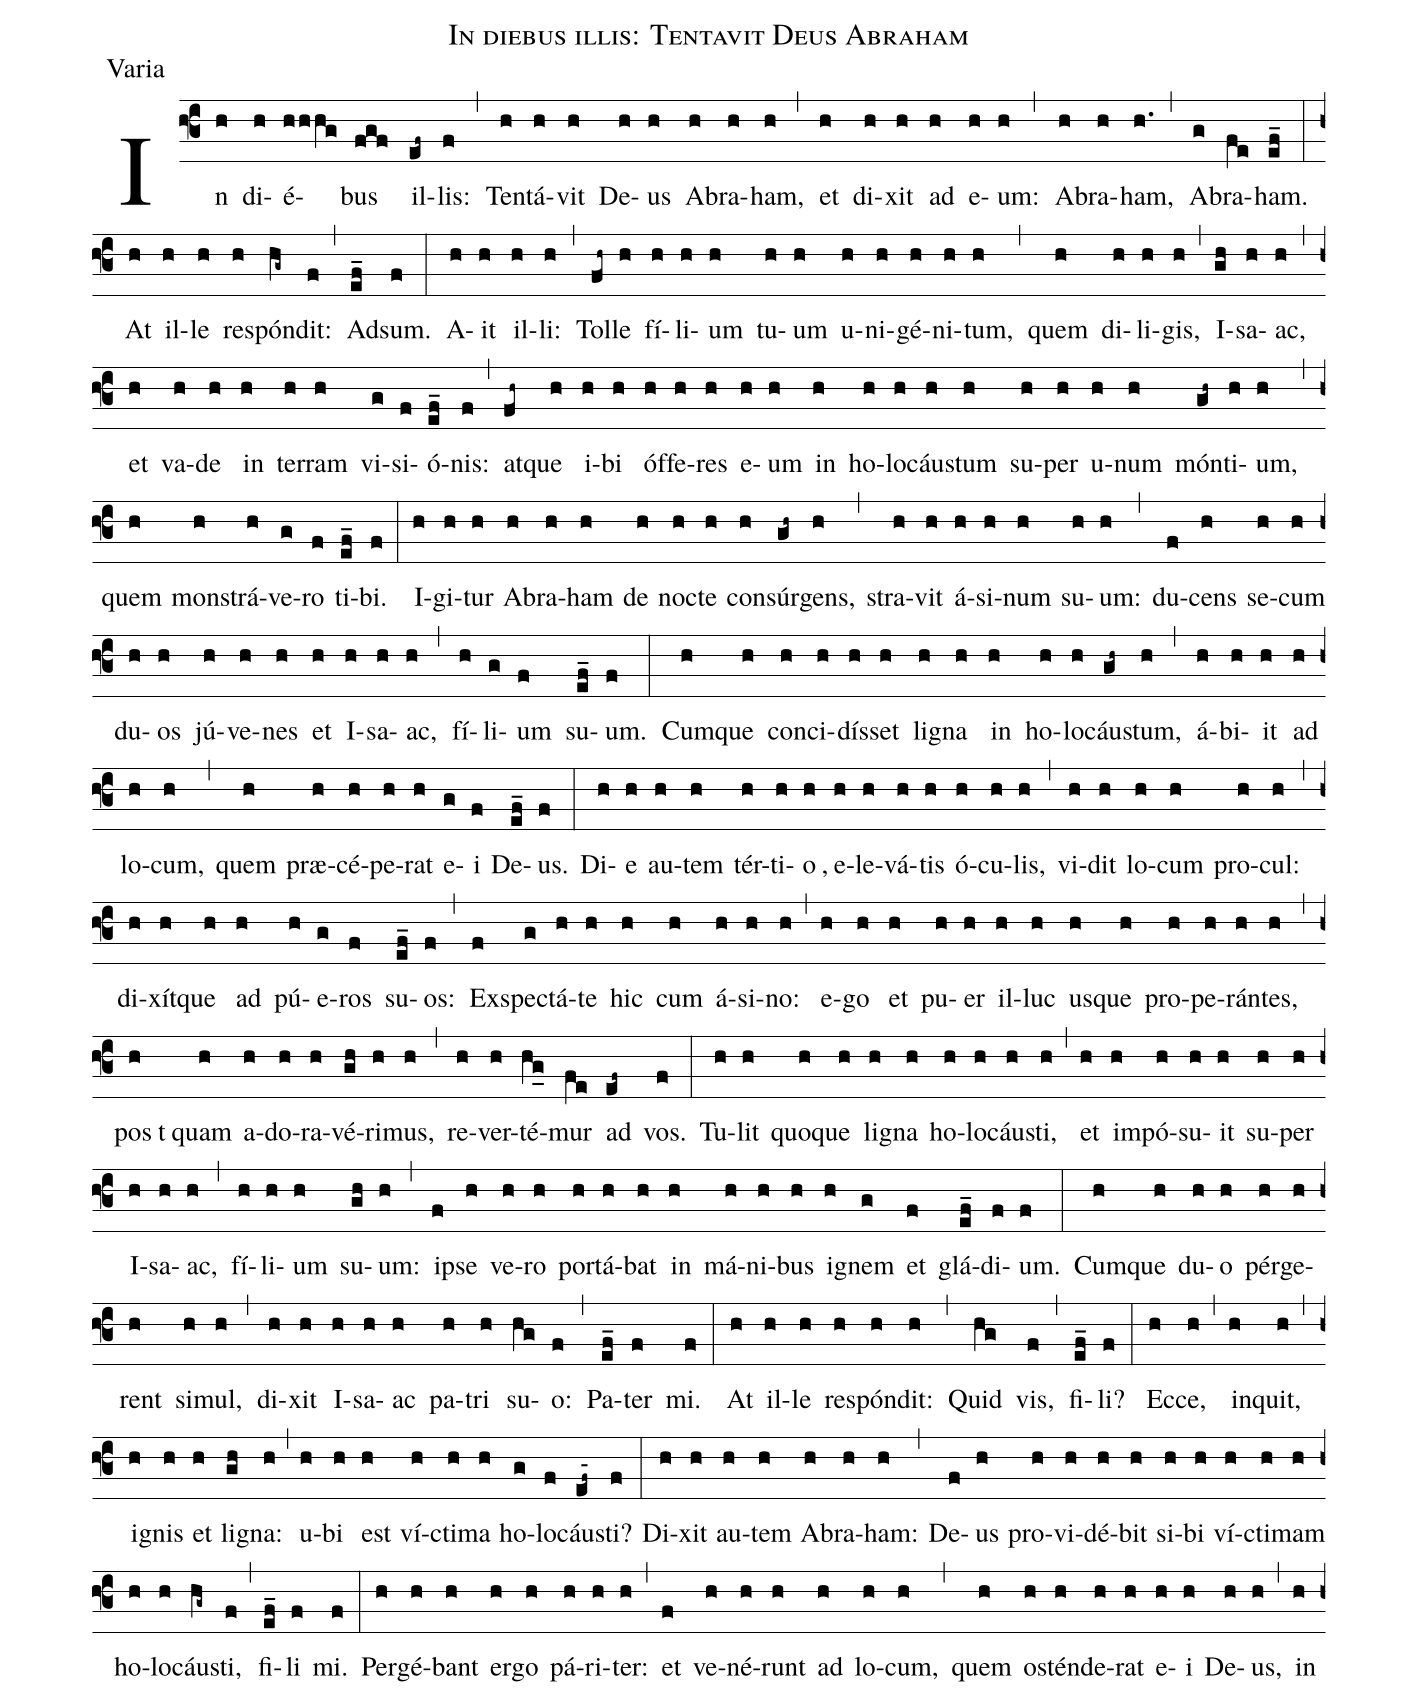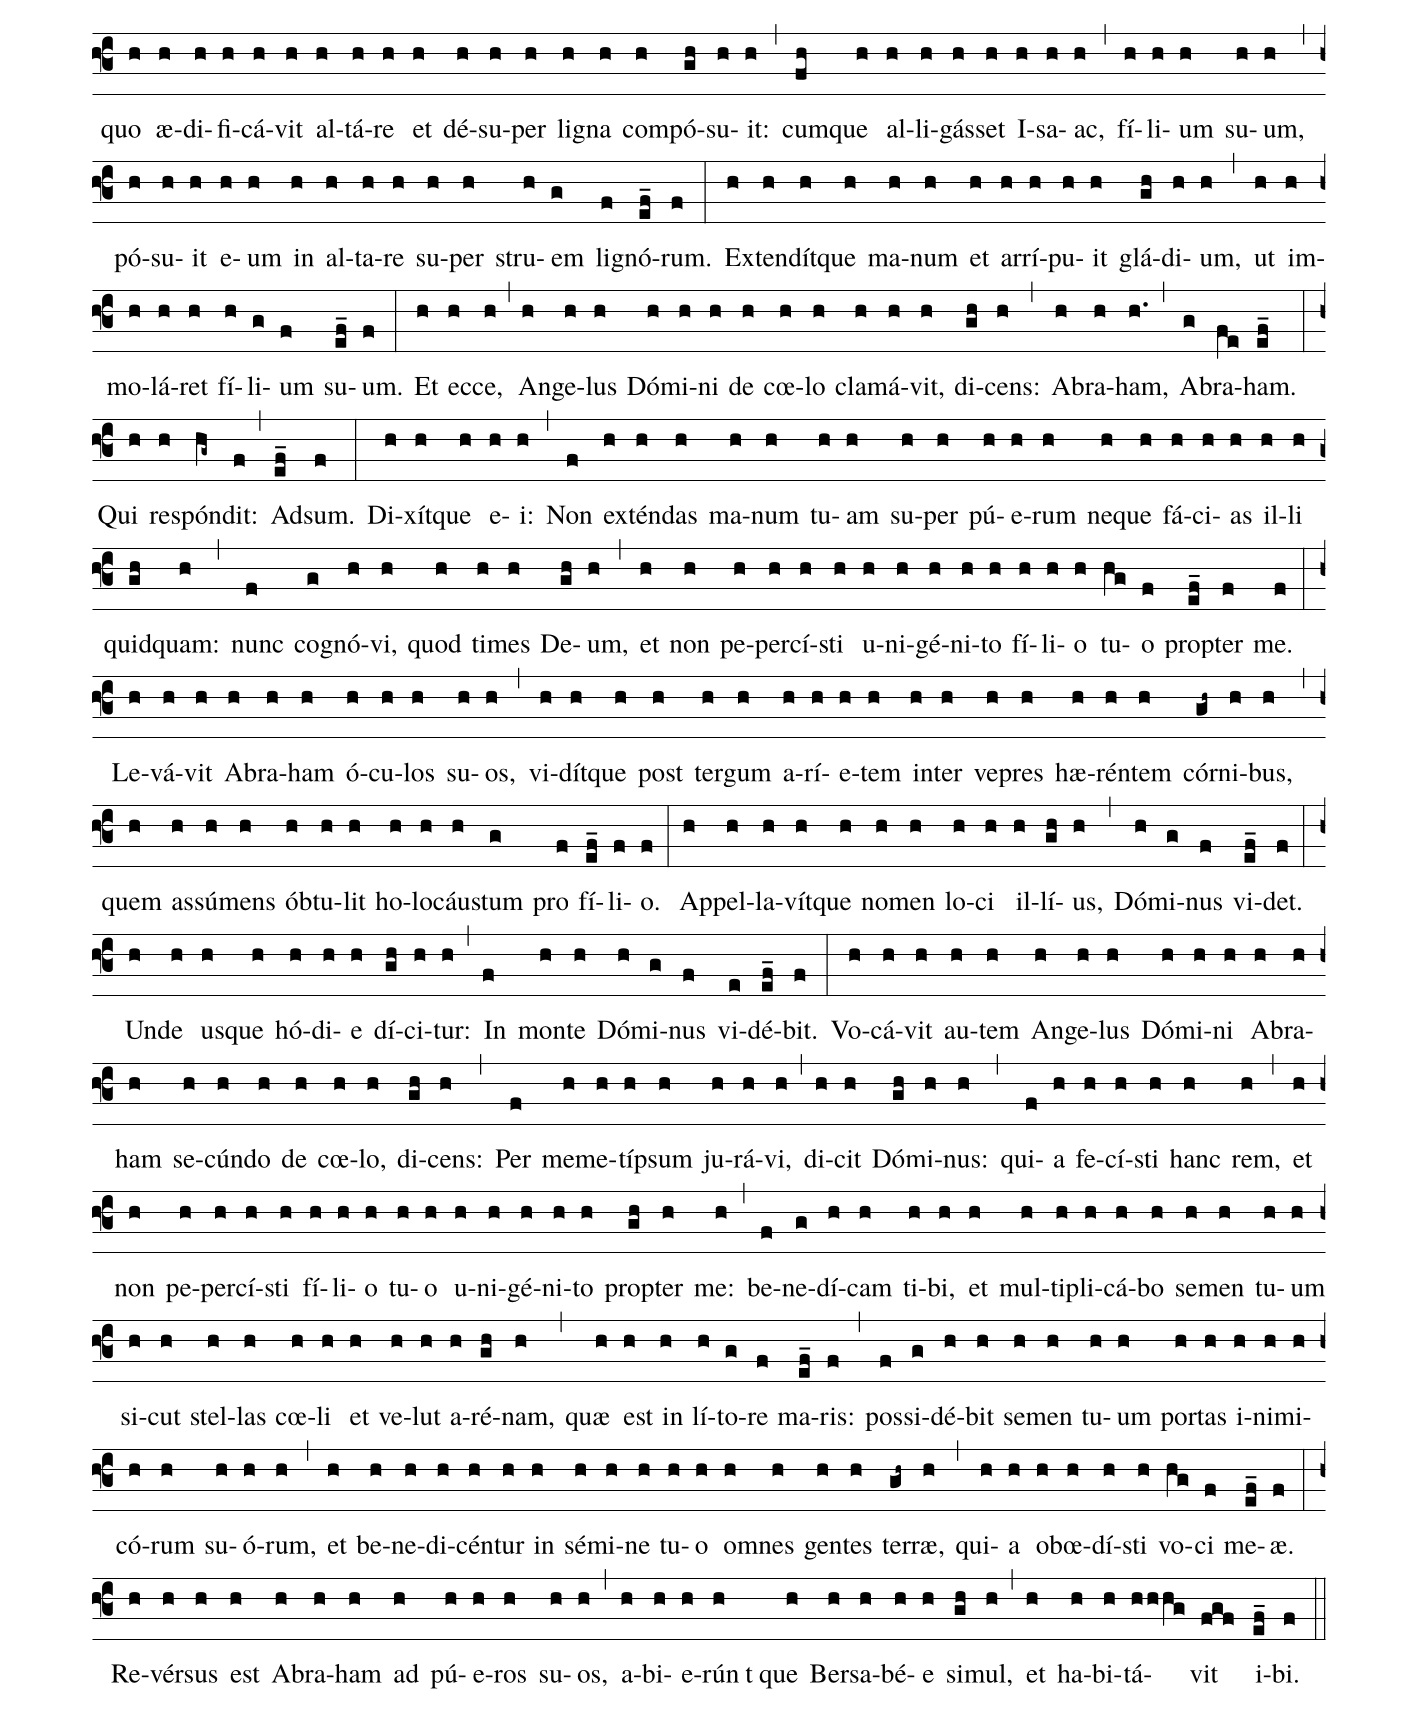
name:In diebus illis: Tentavit Deus Abraham;
office-part:Varia;
%%
(f3)In(h) di(h)é(hhhg)bus(fgf) il(ef~)lis:(f) (,) Ten(h)tá(h)vit(h) De(h)us(h) A(h)bra(h)ham,(h) (,) et(h) di(h)xit(h) ad(h) e(h)um:(h) (,) A(h)bra(h)ham,(h.) (,) A(g)bra(fe)ham.(ef_) (:) At(h) il(h)le(h) re(h)spón(hg~)dit:(f) (,) Ad(ef_)sum.(f) (:) A(h)it(h) il(h)li:(h) (,) Tol(fh~)le(h) fí(h)li(h)um(h) tu(h)um(h) u(h)ni(h)gé(h)ni(h)tum,(h) (,) quem(h) di(h)li(h)gis,(h) (,) I(gh)sa(h)ac,(h) (,) et(h) va(h)de(h) in(h) ter(h)ram(h) vi(g)si(f)ó(ef_)nis:(f) (,) at(fh~)que(h) i(h)bi(h) óf(h)fe(h)res(h) e(h)um(h) in(h) ho(h)lo(h)cáu(h)stum(h) su(h)per(h) u(h)num(h) món(gh~)ti(h)um,(h) (,) quem(h) mon(h)strá(h)ve(g)ro(f) ti(ef_)bi.(f) (:) I(h)gi(h)tur(h) A(h)bra(h)ham(h) de(h) no(h)cte(h) con(h)súr(gh~)gens,(h) (,) stra(h)vit(h) á(h)si(h)num(h) su(h)um:(h) (,) du(f)cens(h) se(h)cum(h) du(h)os(h) jú(h)ve(h)nes(h) et(h) I(h)sa(h)ac,(h) (,) fí(h)li(g)um(f) su(ef_)um.(f) (:) Cum(h)que(h) con(h)ci(h)dís(h)set(h) li(h)gna(h) in(h) ho(h)lo(h)cáu(gh~)stum,(h) (,) á(h)bi(h)it(h) ad(h) lo(h)cum,(h) (,) quem(h) præ(h)cé(h)pe(h)rat(h) e(g)i(f) De(ef_)us.(f) (:) Di(h)e(h) au(h)tem(h) tér(h)ti(h)o(h) ,()e(h)le(h)vá(h)tis(h) ó(h)cu(h)lis,(h) (,) vi(h)dit(h) lo(h)cum(h) pro(h)cul:(h) (,) di(h)xít(h)que(h) ad(h) pú(h)e(g)ros(f) su(ef_)os:(f) (,) Ex(f)spe(g)ctá(h)te(h) hic(h) cum(h) á(h)si(h)no:(h) (,) e(h)go(h) et(h) pu(h)er(h) il(h)luc(h) us(h)que(h) pro(h)pe(h)rán(h)tes,(h) (,) pos(h) t()quam(h) a(h)do(h)ra(h)vé(gh)ri(h)mus,(h) (,) re(h)ver(h)té(hg_)mur(fe) ad(ef~) vos.(f) (:) Tu(h)lit(h) quo(h)que(h) li(h)gna(h) ho(h)lo(h)cáu(h)sti,(h) (,) et(h) im(h)pó(h)su(h)it(h) su(h)per(h) I(h)sa(h)ac,(h) (,) fí(h)li(h)um(h) su(gh)um:(h) (,) i(f)pse(h) ve(h)ro(h) por(h)tá(h)bat(h) in(h) má(h)ni(h)bus(h) i(h)gnem(g) et(f) glá(ef_)di(f)um.(f) (:) Cum(h)que(h) du(h)o(h) pér(h)ge(h)rent(h) si(h)mul,(h) (,) di(h)xit(h) I(h)sa(h)ac(h) pa(h)tri(h) su(hg)o:(f) (,) Pa(ef_)ter(f) mi.(f) (:) At(h) il(h)le(h) re(h)spón(h)dit:(h) (,) Quid(hg) vis,(f) (,) fi(ef_)li?(f) (:) Ec(h)ce,(h) (,) in(h)quit,(h) (,) i(h)gnis(h) et(h) li(gh)gna:(h) (,) u(h)bi(h) est(h) ví(h)cti(h)ma(h) ho(g)lo(f)cáu(ef~_)sti?(f) (:) Di(h)xit(h) au(h)tem(h) A(h)bra(h)ham:(h) (,) De(f)us(h) pro(h)vi(h)dé(h)bit(h) si(h)bi(h) ví(h)cti(h)mam(h) ho(h)lo(h)cáu(hg~)sti,(f) (,) fi(ef_)li(f) mi.(f) (:) Per(h)gé(h)bant(h) er(h)go(h) pá(h)ri(h)ter:(h) (,) et(f) ve(h)né(h)runt(h) ad(h) lo(h)cum,(h) (,) quem(h) o(h)stén(h)de(h)rat(h) e(h)i(h) De(h)us,(h) (,) in(h) quo(h) æ(h)di(h)fi(h)cá(h)vit(h) al(h)tá(h)re(h) et(h) dé(h)su(h)per(h) li(h)gna(h) com(h)pó(gh)su(h)it:(h) (,) cum(fh)que(h) al(h)li(h)gás(h)set(h) I(h)sa(h)ac,(h) (,) fí(h)li(h)um(h) su(h)um,(h) (,) pó(h)su(h)it(h) e(h)um(h) in(h) al(h)ta(h)re(h) su(h)per(h) stru(h)em(g) li(f)gnó(ef_)rum.(f) (:) Ex(h)ten(h)dít(h)que(h) ma(h)num(h) et(h) ar(h)rí(h)pu(h)it(h) glá(gh)di(h)um,(h) (,) ut(h) im(h)mo(h)lá(h)ret(h) fí(h)li(g)um(f) su(ef_)um.(f) (:) Et(h) ec(h)ce,(h) (,) An(h)ge(h)lus(h) Dó(h)mi(h)ni(h) de(h) cœ(h)lo(h) cla(h)má(h)vit,(h) di(gh)cens:(h) (,) A(h)bra(h)ham,(h.) (,) A(g)bra(fe)ham.(ef_) (:) Qui(h) re(h)spón(hg~)dit:(f) (,) Ad(ef_)sum.(f) (:) Di(h)xít(h)que(h) e(h)i:(h) (,) Non(f) ex(h)tén(h)das(h) ma(h)num(h) tu(h)am(h) su(h)per(h) pú(h)e(h)rum(h) ne(h)que(h) fá(h)ci(h)as(h) il(h)li(h) quid(gh)quam:(h) (,) nunc(f) co(g)gnó(h)vi,(h) quod(h) ti(h)mes(h) De(gh)um,(h) (,) et(h) non(h) pe(h)per(h)cí(h)sti(h) u(h)ni(h)gé(h)ni(h)to(h) fí(h)li(h)o(h) tu(hg)o(f) prop(ef_)ter(f) me.(f) (:) Le(h)vá(h)vit(h) A(h)bra(h)ham(h) ó(h)cu(h)los(h) su(h)os,(h) (,) vi(h)dít(h)que(h) post(h) ter(h)gum(h) a(h)rí(h)e(h)tem(h) in(h)ter(h) ve(h)pres(h) hæ(h)rén(h)tem(h) cór(gh~)ni(h)bus,(h) (,) quem(h) as(h)sú(h)mens(h) ób(h)tu(h)lit(h) ho(h)lo(h)cáu(h)stum(g) pro(f) fí(ef_)li(f)o.(f) (:) Ap(h)pel(h)la(h)vít(h)que(h) no(h)men(h) lo(h)ci(h) il(h)lí(gh)us,(h) (,) Dó(h)mi(g)nus(f) vi(ef_)det.(f) (:) Un(h)de(h) us(h)que(h) hó(h)di(h)e(h) dí(gh)ci(h)tur:(h) (,) In(f) mon(h)te(h) Dó(h)mi(g)nus(f) vi(e)dé(ef_)bit.(f) (:) Vo(h)cá(h)vit(h) au(h)tem(h) An(h)ge(h)lus(h) Dó(h)mi(h)ni(h) A(h)bra(h)ham(h) se(h)cún(h)do(h) de(h) cœ(h)lo,(h) di(gh)cens:(h) (,) Per(f) me(h)me(h)tí(h)psum(h) ju(h)rá(h)vi,(h) (,) di(h)cit(h) Dó(gh)mi(h)nus:(h) (,) qui(f)a(h) fe(h)cí(h)sti(h) hanc(h) rem,(h) (,) et(h) non(h) pe(h)per(h)cí(h)sti(h) fí(h)li(h)o(h) tu(h)o(h) u(h)ni(h)gé(h)ni(h)to(h) prop(gh)ter(h) me:(h) (,) be(f)ne(g)dí(h)cam(h) ti(h)bi,(h) et(h) mul(h)ti(h)pli(h)cá(h)bo(h) se(h)men(h) tu(h)um(h) si(h)cut(h) stel(h)las(h) cœ(h)li(h) et(h) ve(h)lut(h) a(h)ré(gh)nam,(h) (,) quæ(h) est(h) in(h) lí(h)to(g)re(f) ma(ef_)ris:(f) (,) pos(f)si(g)dé(h)bit(h) se(h)men(h) tu(h)um(h) por(h)tas(h) i(h)ni(h)mi(h)có(h)rum(h) su(h)ó(h)rum,(h) (,) et(h) be(h)ne(h)di(h)cén(h)tur(h) in(h) sé(h)mi(h)ne(h) tu(h)o(h) om(h)nes(h) gen(h)tes(h) ter(gh~)ræ,(h) (,) qui(h)a(h) o(h)bœ(h)dí(h)sti(h) vo(hg)ci(f) me(ef_)æ.(f) (:) Re(h)vér(h)sus(h) est(h) A(h)bra(h)ham(h) ad(h) pú(h)e(h)ros(h) su(h)os,(h) (,) a(h)bi(h)e(h)rún(h) t()que(h) Ber(h)sa(h)bé(h)e(h) si(gh)mul,(h) (,) et(h) ha(h)bi(h)tá(hhhg)vit(fgf) i(ef_)bi.(f) (::)
